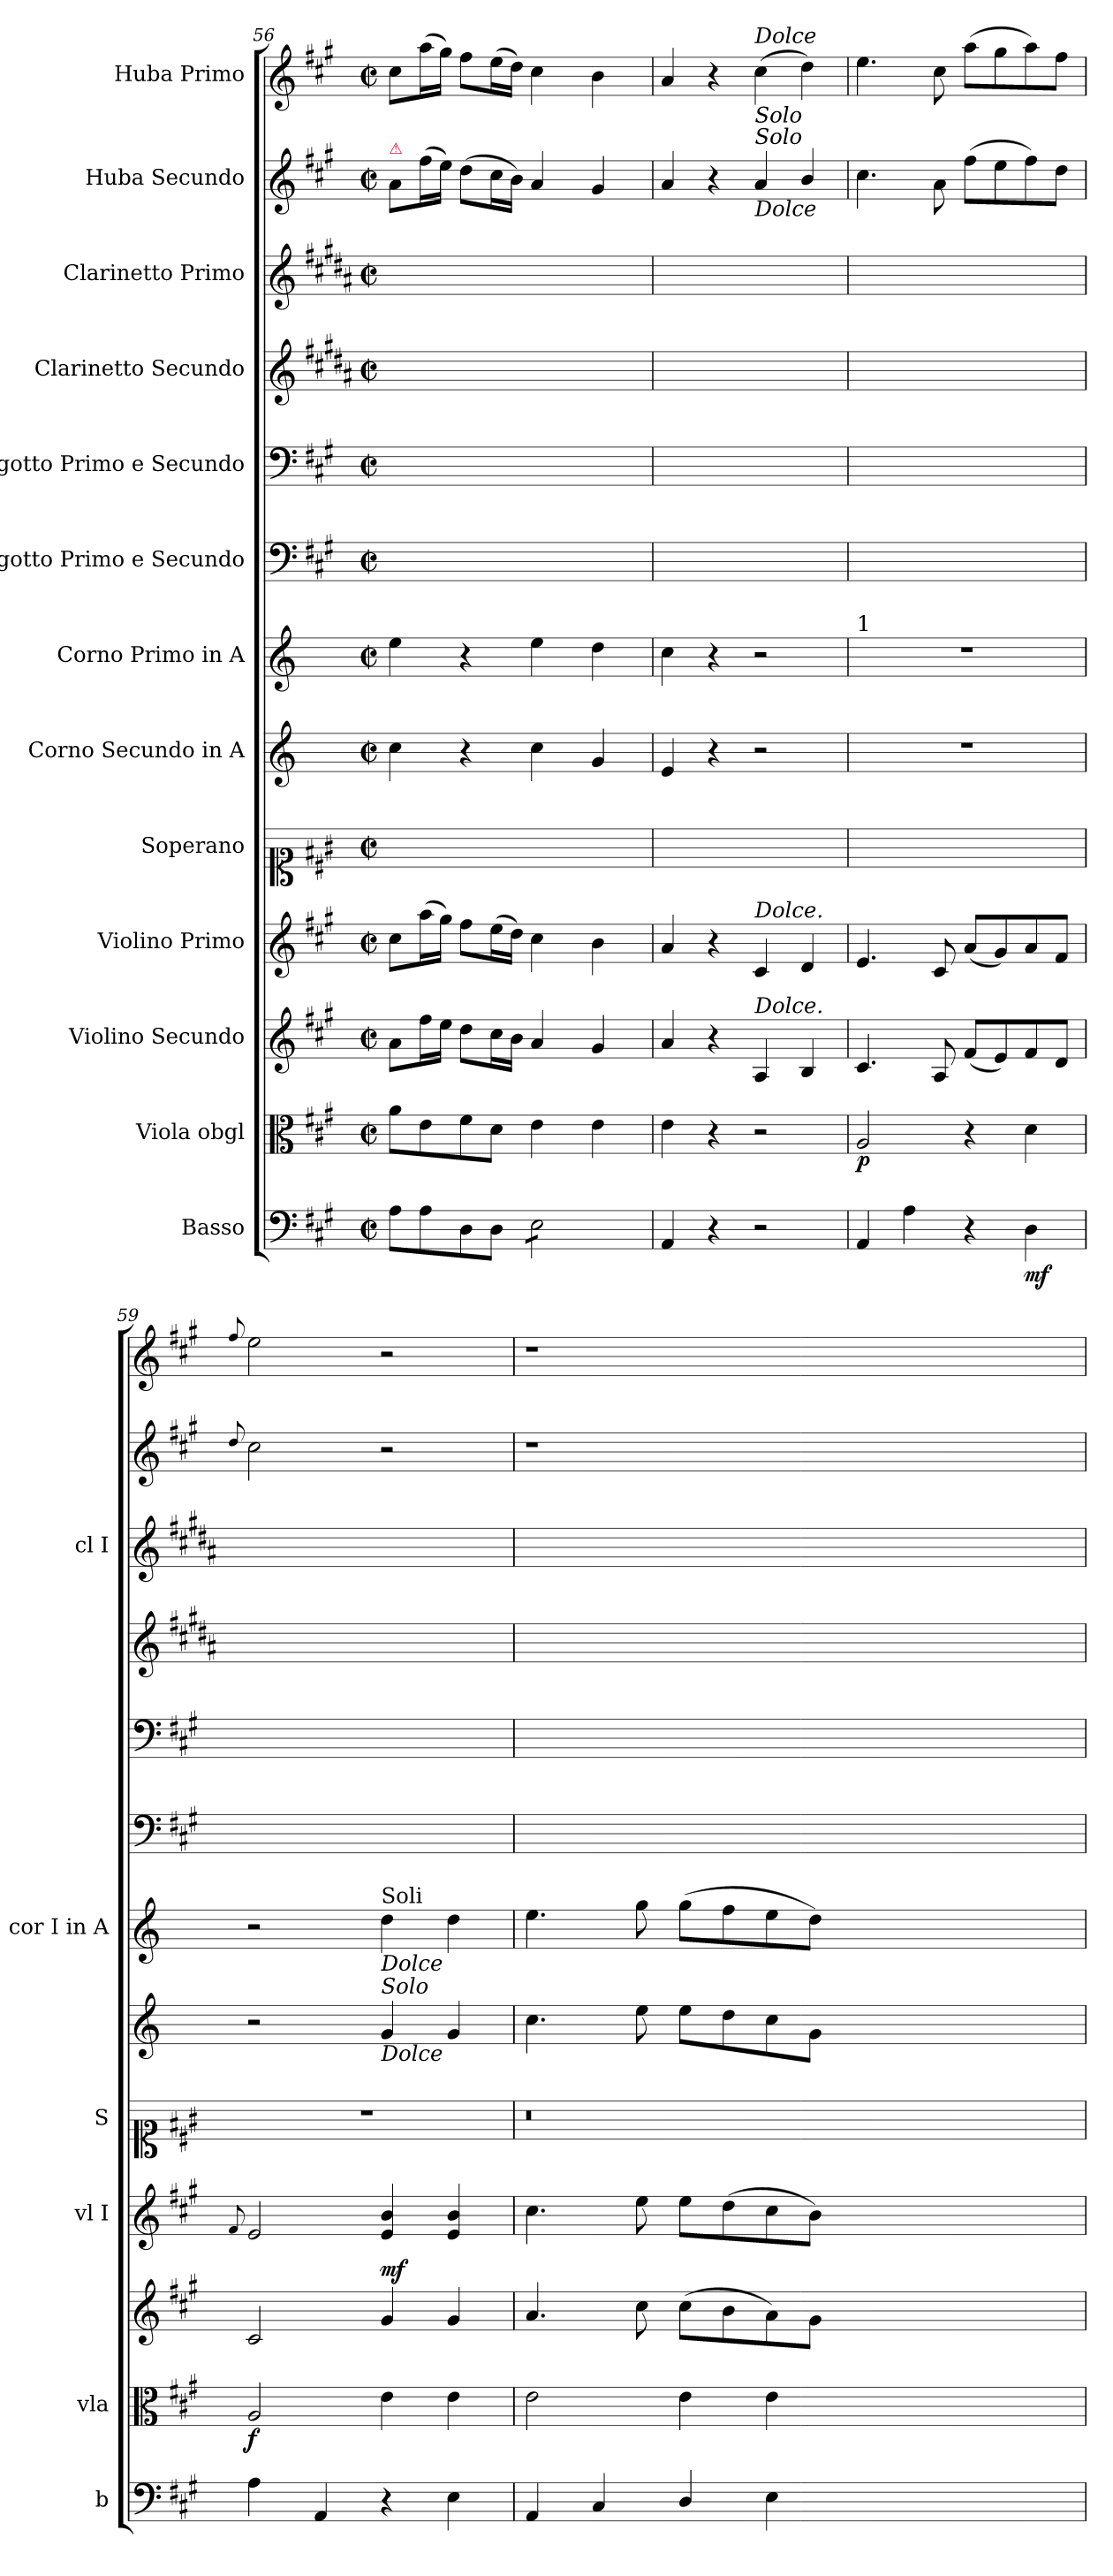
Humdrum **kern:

**kern	**dynam	**kern	**dynam	**kern	**dynam	**kern	**dynam	**kern	**kern	**kern	**kern	**kern	**kern	**kern	**kern	**kern
*part13	*part13	*part12	*part12	*part11	*part11	*part10	*part10	*part9	*part8	*part7	*part6	*part5	*part4	*part3	*part2	*part1
*staff13	*staff13	*staff12	*staff12	*staff11	*staff11	*staff10	*staff10	*staff9	*staff8	*staff7	*staff6	*staff5	*staff4	*staff3	*staff2	*staff1
*I"Basso	*	*I"Viola obgl	*	*I"Violino Secundo	*	*I"Violino Primo	*	*I"Soperano	*I"Corno Secundo in A	*I"Corno Primo in A	*I"Fagotto Primo e Secundo	*I"Fagotto Primo e Secundo	*I"Clarinetto Secundo	*I"Clarinetto Primo	*I"Huba Secundo	*I"Huba Primo
*I'b	*	*I'vla	*	*	*	*I'vl I	*	*I'S	*	*I'cor I in A	*	*	*	*I'cl I	*	*
*clefF4	*	*clefC3	*	*clefG2	*	*clefG2	*	*clefC1	*clefG2	*clefG2	*clefF4	*clefF4	*clefG2	*clefG2	*clefG2	*clefG2
*	*	*	*	*	*	*	*	*	*ITrd2c3	*ITrd2c3	*	*	*ITrd1c2	*ITrd1c2	*	*
*k[f#c#g#]	*	*k[f#c#g#]	*	*k[f#c#g#]	*	*k[f#c#g#]	*	*k[f#c#g#]	*k[f#c#g#]	*k[f#c#g#]	*k[f#c#g#]	*k[f#c#g#]	*k[f#c#g#]	*k[f#c#g#]	*k[f#c#g#]	*k[f#c#g#]
*A:	*	*A:	*	*A:	*	*A:	*	*A:	*A:	*A:	*A:	*A:	*A:	*A:	*A:	*A:
*M2/2	*	*M2/2	*	*M2/2	*	*M2/2	*	*M2/2	*M2/2	*M2/2	*M2/2	*M2/2	*M2/2	*M2/2	*M2/2	*M2/2
*met(c|)	*	*met(c|)	*	*met(c|)	*	*met(c|)	*	*met(c|)	*met(c|)	*met(c|)	*met(c|)	*met(c|)	*met(c|)	*met(c|)	*met(c|)	*met(c|)
=56	=56	=56	=56	=56	=56	=56	=56	=56	=56	=56	=56	=56	=56	=56	=56	=56
!	!	!	!	!	!	!	!	!	!	!	!	!	!	!	!LO:TX:a:color=crimson:t=⚠	!
8A\L	.	8a\L	.	8a\L	.	8cc#\L	.	1ryy	4a\	4cc#\	8A\Lyy	8A\Lyy	1ryy	1ryy	8a/L	8cc#\L
8A\	.	8e\	.	16ff#\L	.	(16aa\L	.	.	.	.	8A\yy	8A\yy	.	.	(16ff#\L	(16aa\L
.	.	.	.	16ee\JJ	.	16gg#\JJ)	.	.	.	.	.	.	.	.	16ee\JJ)	16gg#\JJ)
8D\	.	8f#\	.	8dd\L	.	8ff#\L	.	.	4r	4r	8D\yy	8D\yy	.	.	(8dd\L	8ff#\L
8D\J	.	8d\J	.	16cc#\L	.	(16ee\L	.	.	.	.	8D\Jyy	8D\Jyy	.	.	16cc#\L	(16ee\L
.	.	.	.	16b\JJ	.	16dd\JJ)	.	.	.	.	.	.	.	.	16b\JJ)	16dd\JJ)
*tremolo	*	*	*	*	*	*	*	*	*	*	*	*	*	*	*	*
8E\L	.	4e\	.	4a/	.	4cc#\	.	.	4a\	4cc#\	8E\Lyy	8E\Lyy	.	.	4a/	4cc#\
8E\	.	.	.	.	.	.	.	.	.	.	8E\yy	8E\yy	.	.	.	.
8E\	.	4e\	.	4g#/	.	4b\	.	.	4e/	4b\	8E\yy	8E\yy	.	.	4g#/	4b\
8E\J	.	.	.	.	.	.	.	.	.	.	8E\Jyy	8E\Jyy	.	.	.	.
*Xtremolo	*	*	*	*	*	*	*	*	*	*	*	*	*	*	*	*
=57	=57	=57	=57	=57	=57	=57	=57	=57	=57	=57	=57	=57	=57	=57	=57	=57
4AA/	.	4e\	.	4a/	.	4a/	.	1ryy	4c#/	4a\	4AA/yy	4AA/yy	1ryy	1ryy	4a/	4a/
4r	.	4r	.	4r	.	4r	.	.	4r	4r	4ryy	4ryy	.	.	4r	4r
!	!	!	!	!	!	!	!	!	!	!	!	!	!	!	!	!LO:TX:a:i:t=Dolce
!	!	!	!	!	!	!	!	!	!	!	!	!	!	!	!	!LO:TX:b:i:t=Solo
!	!	!	!	!	!	!	!	!	!	!	!	!	!	!	!LO:TX:b:i:t=Dolce	!
!	!	!	!	!	!	!	!	!	!	!	!	!	!	!	!LO:TX:a:i:t=Solo	!
!	!	!	!	!	!	!LO:TX:a:i:t=Dolce.	!	!	!	!	!	!	!	!	!	!
!	!	!	!	!LO:TX:a:i:t=Dolce.	!	!	!	!	!	!	!	!	!	!	!	!
2r	.	2r	.	4A/	.	4c#/	.	.	2r	2r	2ryy	2ryy	.	.	4a/	(4cc#\
.	.	.	.	4B/	.	4d/	.	.	.	.	.	.	.	.	4b/	4dd\)
=58	=58	=58	=58	=58	=58	=58	=58	=58	=58	=58	=58	=58	=58	=58	=58	=58
!	!	!	!	!	!	!	!	!	!	!LO:TX:a:t=1	!	!	!	!	!	!
!	!LO:DY:b	!	!	!	!	!	!	!	!	!	!	!	!	!	!	!
4AA/	p&colon;	2A/	p	4.c#/	.	4.e/	.	1ryy	1r	1r	4AA/yy	4AA/yy	1ryy	1ryy	4.cc#\	4.ee\
4A\	.	.	.	.	.	.	.	.	.	.	4A\yy	4A\yy	.	.	.	.
.	.	.	.	8A/	.	8c#/	.	.	.	.	.	.	.	.	8a\	8cc#\
4r	.	4r	.	(8f#/L	.	(8a/L	.	.	.	.	4ryy	4ryy	.	.	(8ff#\L	(8aa\L
.	.	.	.	8e/)	.	8g#/)	.	.	.	.	.	.	.	.	8ee\	8gg#\
4D\	mf	4d\	.	8f#/	.	8a/	.	.	.	.	4D\yy	4D\yy	.	.	8ff#\)	8aa\)
.	.	.	.	8d/J	.	8f#/J	.	.	.	.	.	.	.	.	8dd\J	8ff#\J
=59	=59	=59	=59	=59	=59	=59	=59	=59	=59	=59	=59	=59	=59	=59	=59	=59
.	.	.	.	.	.	8qqf#/	.	.	.	.	.	.	.	.	8qqdd/	8qqff#/
4A\	.	2A/	f	2c#/	.	2e/	.	1r	2r	2r	4A\yy	4A\yy	1ryy	1ryy	2cc#\	2ee\
4AA/	.	.	.	.	.	.	.	.	.	.	4AA/yy	4AA/yy	.	.	.	.
!	!	!	!	!	!	!	!	!	!	!LO:TX:b:i:t=Dolce	!	!	!	!	!	!
!	!	!	!	!	!	!	!	!	!	!LO:TX:a:t=Soli	!	!	!	!	!	!
!	!	!	!	!	!	!	!	!	!LO:TX:b:i:t=Dolce	!	!	!	!	!	!	!
!	!	!	!	!	!	!	!	!	!LO:TX:a:i:t=Solo	!	!	!	!	!	!	!
!	!	!	!	!	!LO:DY:a	!	!LO:DY:b	!	!	!	!	!	!	!	!	!
4r	.	4e\	.	4g#/	mf.	4e/ 4b/	mf&colon;	.	4e/	4b\	4ryy	4ryy	.	.	2r	2r
4E\	.	4e\	.	4g#/	.	4e/ 4b/	.	.	4e/	4b\	4E\yy	4E\yy	.	.	.	.
=60	=60	=60	=60	=60	=60	=60	=60	=60	=60	=60	=60	=60	=60	=60	=60	=60
4AA/	.	2e\	.	4.a/	.	4.cc#\	.	0.r	4.a\	4.cc#\	4AA/yy	4AA/yy	1ryy	1ryy	1r	1r
4C#/	.	.	.	.	.	.	.	.	.	.	4C#/yy	4C#/yy	.	.	.	.
.	.	.	.	8cc#\	.	8ee\	.	.	8cc#\	8ee\	.	.	.	.	.	.
4D/	.	4e\	.	(8cc#\L	.	8ee\L	.	.	8cc#\L	(8ee\L	4D/yy	4D/yy	.	.	.	.
.	.	.	.	8b\	.	(8dd\	.	.	8b\	8dd\	.	.	.	.	.	.
4E\	.	4e\	.	8a\)	.	8cc#\	.	.	8a\	8cc#\	4E\yy	4E\yy	.	.	.	.
.	.	.	.	8g#\J	.	8b\J)	.	.	8e\J	8b\J)	.	.	.	.	.	.
0ryy	.	0ryy	.	0ryy	.	0ryy	.	.	0ryy	0ryy	0ryy	0ryy	0ryy	0ryy	0ryy	0ryy
=	=	=	=	=	=	=	=	=	=	=	=	=	=	=	=	=
*-	*-	*-	*-	*-	*-	*-	*-	*-	*-	*-	*-	*-	*-	*-	*-	*-
